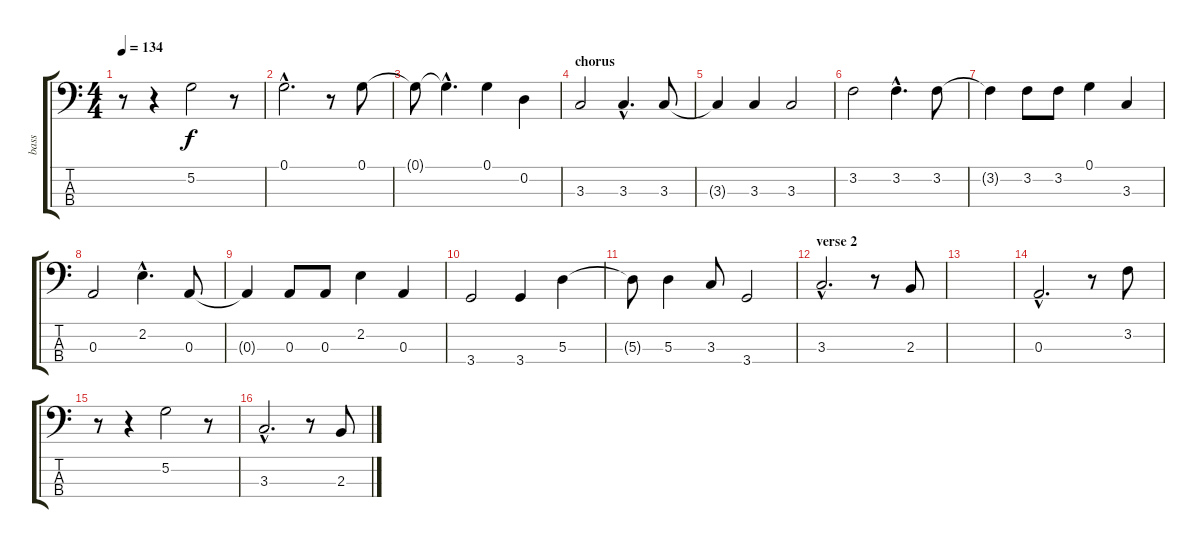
\track ("bass" "bass") {instrument electricbassfinger}
\staff {score tabs}
\tuning (G2 D2 A1 E1) {hide}
\ts (4 4)
\tempo 134
\clef f4
\ks c
r.8{dy f} r.4 5.2.2 r.8 |
0.1{hac}.2{d} r.8 0.1.8 |
0.1{t}.8 0.1{hac t}.4{d} 0.1.4 0.2.4 |
\section ("" "chorus")
3.3.2 3.3{hac}.4{d} 3.3.8 |
3.3{t}.4 3.3.4 3.3.2 |
3.2.2 3.2{hac}.4{d} 3.2.8 |
3.2{t}.4 3.2.8 3.2.8 0.1.4 3.3.4 |
0.3.2 2.2{hac}.4{d} 0.3.8 |
0.3{t}.4 0.3.8 0.3.8 2.2.4 0.3.4 |
3.4.2 3.4.4 5.3.4 |
5.3{t}.8 5.3.4 3.3.8 3.4.2 |
\section ("" "verse 2")
3.3{hac}.2{d} r.8 2.3.8 |
|
0.3{hac}.2{d} r.8 3.2.8 |
r.8 r.4 5.2.2 r.8 |
3.3{hac}.2{d} r.8 2.3.8
